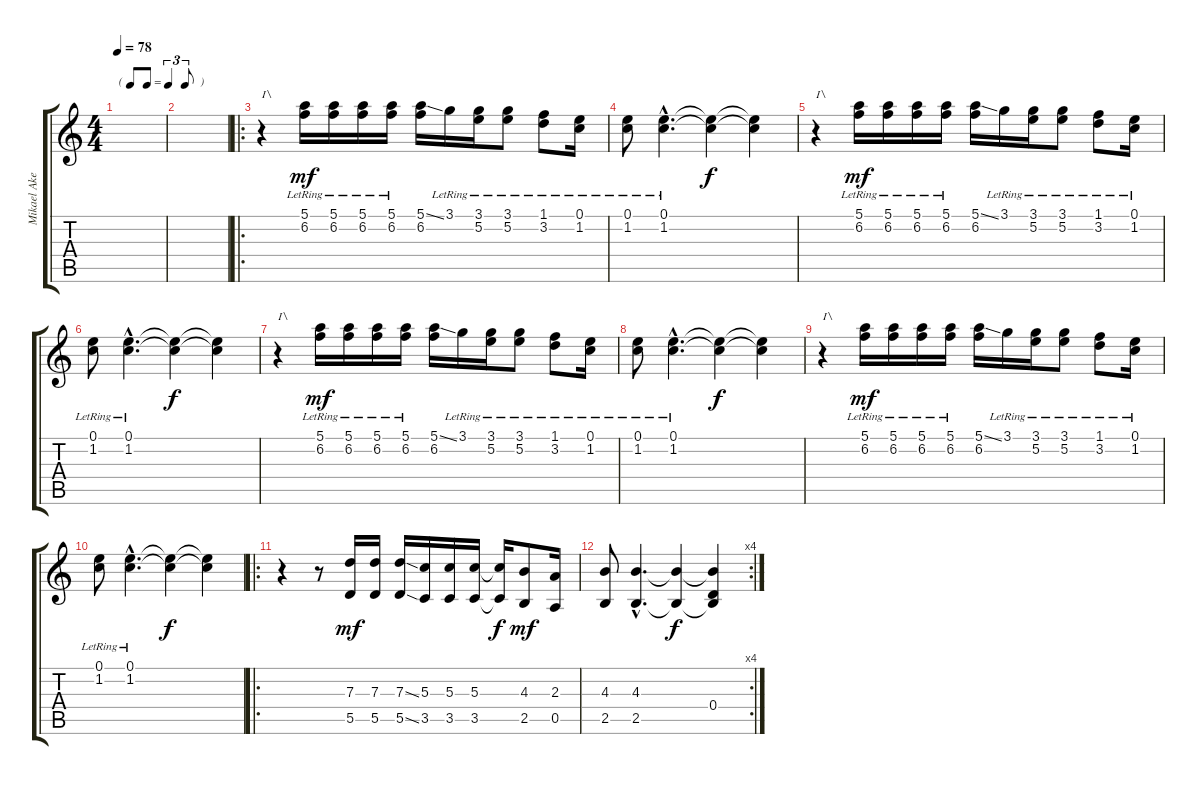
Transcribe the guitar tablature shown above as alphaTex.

\track ("Mikael Akerfeldt - Rhythem Guitar" "Mikael Ake") {instrument acousticguitarsteel}
\staff {score tabs}
\tuning (E4 B3 G3 D3 A2 E2) {hide}
\ts (4 4)
\tf triplet8th
\tempo 78
\clef g2
\ks c
|
|
\ro
r.4{txt "I\\"} (5.1{lr} 6.2{lr}).16{dy mf} (5.1{lr} 6.2{lr}).16 (5.1{lr} 6.2{lr}).16 (5.1{lr} 6.2{lr}).16 (5.1{ss} 6.2).16 3.1{lr}.16 (3.1{lr} 5.2{lr}).16 (3.1{lr} 5.2{lr}).8 (1.1{lr} 3.2{lr}).8 (0.1{lr} 1.2{lr}).16 |
(0.1{lr} 1.2{lr}).8 (0.1{hac lr} 1.2{hac lr}).4{d} (0.1{t} 1.2{t}).4{dy f} (0.1{t} 1.2{t}).4 |
r.4{txt "I\\"} (5.1{lr} 6.2{lr}).16{dy mf} (5.1{lr} 6.2{lr}).16 (5.1{lr} 6.2{lr}).16 (5.1{lr} 6.2{lr}).16 (5.1{ss} 6.2).16 3.1{lr}.16 (3.1{lr} 5.2{lr}).16 (3.1{lr} 5.2{lr}).8 (1.1{lr} 3.2{lr}).8 (0.1{lr} 1.2{lr}).16 |
(0.1{lr} 1.2{lr}).8 (0.1{hac lr} 1.2{hac lr}).4{d} (0.1{t} 1.2{t}).4{dy f} (0.1{t} 1.2{t}).4 |
r.4{txt "I\\"} (5.1{lr} 6.2{lr}).16{dy mf} (5.1{lr} 6.2{lr}).16 (5.1{lr} 6.2{lr}).16 (5.1{lr} 6.2{lr}).16 (5.1{ss} 6.2).16 3.1{lr}.16 (3.1{lr} 5.2{lr}).16 (3.1{lr} 5.2{lr}).8 (1.1{lr} 3.2{lr}).8 (0.1{lr} 1.2{lr}).16 |
(0.1{lr} 1.2{lr}).8 (0.1{hac lr} 1.2{hac lr}).4{d} (0.1{t} 1.2{t}).4{dy f} (0.1{t} 1.2{t}).4 |
r.4{txt "I\\"} (5.1{lr} 6.2{lr}).16{dy mf} (5.1{lr} 6.2{lr}).16 (5.1{lr} 6.2{lr}).16 (5.1{lr} 6.2{lr}).16 (5.1{ss} 6.2).16 3.1{lr}.16 (3.1{lr} 5.2{lr}).16 (3.1{lr} 5.2{lr}).8 (1.1{lr} 3.2{lr}).8 (0.1{lr} 1.2{lr}).16 |
(0.1{lr} 1.2{lr}).8 (0.1{hac lr} 1.2{hac lr}).4{d} (0.1{t} 1.2{t}).4{dy f} (0.1{t} 1.2{t}).4 |
\ro
r.4 r.8 (7.3 5.5).16{dy mf} (7.3 5.5).16 (7.3{ss} 5.5{ss}).16 (5.3 3.5).16 (5.3 3.5).16 (5.3 3.5).16 (5.3{t} 3.5{t}).16{dy f} (4.3 2.5).8{dy mf} (2.3 0.5).16 |
\rc 4
(4.3 2.5).8 (4.3{hac} 2.5{hac}).4{d} (4.3{t} 2.5{t}).4{dy f} (4.3{t} 0.4 2.5{t}).4
